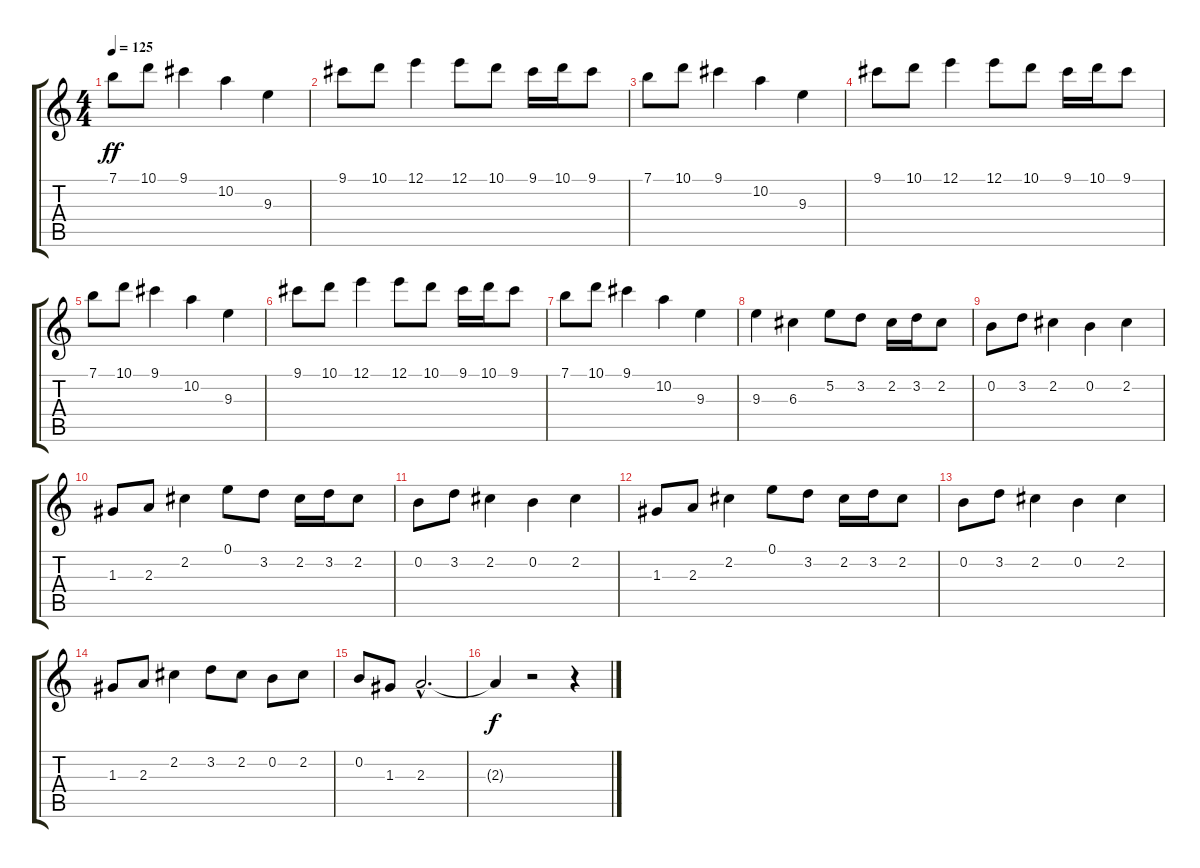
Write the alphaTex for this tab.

\track "" {instrument acousticguitarnylon}
\staff {score tabs}
\tuning (E4 B3 G3 D3 A2 E2) {hide}
\ts (4 4)
\tempo 125
\clef g2
\ks c
7.1.8{dy ff} 10.1.8 9.1.4 10.2.4 9.3.4 |
9.1.8 10.1.8 12.1.4 12.1.8 10.1.8 9.1.16 10.1.16 9.1.8 |
7.1.8 10.1.8 9.1.4 10.2.4 9.3.4 |
9.1.8 10.1.8 12.1.4 12.1.8 10.1.8 9.1.16 10.1.16 9.1.8 |
7.1.8 10.1.8 9.1.4 10.2.4 9.3.4 |
9.1.8 10.1.8 12.1.4 12.1.8 10.1.8 9.1.16 10.1.16 9.1.8 |
7.1.8 10.1.8 9.1.4 10.2.4 9.3.4 |
9.3.4 6.3.4 5.2.8 3.2.8 2.2.16 3.2.16 2.2.8 |
0.2.8 3.2.8 2.2.4 0.2.4 2.2.4 |
1.3.8 2.3.8 2.2.4 0.1.8 3.2.8 2.2.16 3.2.16 2.2.8 |
0.2.8 3.2.8 2.2.4 0.2.4 2.2.4 |
1.3.8 2.3.8 2.2.4 0.1.8 3.2.8 2.2.16 3.2.16 2.2.8 |
0.2.8 3.2.8 2.2.4 0.2.4 2.2.4 |
1.3.8 2.3.8 2.2.4 3.2.8 2.2.8 0.2.8 2.2.8 |
0.2.8 1.3.8 2.3{hac}.2{d} |
2.3{t}.4{dy f} r.2 r.4
